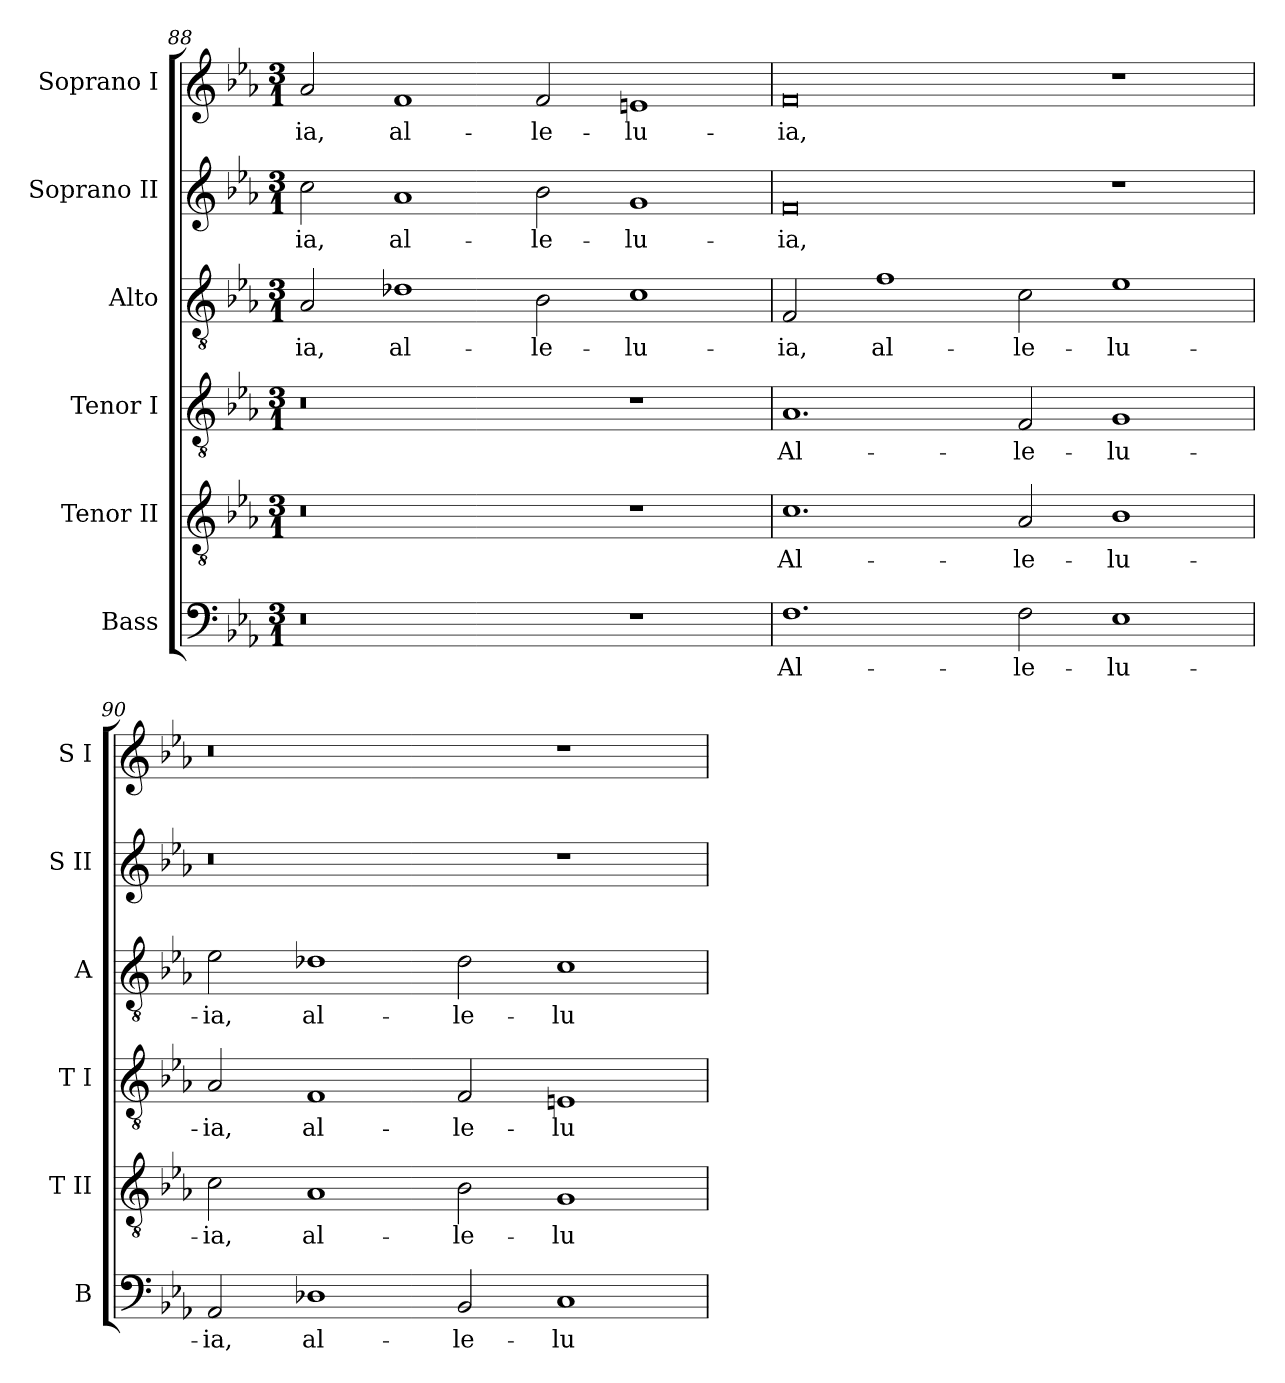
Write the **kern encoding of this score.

**kern	**text	**kern	**text	**kern	**text	**kern	**text	**kern	**text	**kern	**text
*part6	*part6	*part5	*part5	*part4	*part4	*part3	*part3	*part2	*part2	*part1	*part1
*staff6	*staff6	*staff5	*staff5	*staff4	*staff4	*staff3	*staff3	*staff2	*staff2	*staff1	*staff1
*I"Bass	*	*I"Tenor II	*	*I"Tenor I	*	*I"Alto	*	*I"Soprano II	*	*I"Soprano I	*
*I'B	*	*I'T II	*	*I'T I	*	*I'A	*	*I'S II	*	*I'S I	*
*clefF4	*	*clefGv2	*	*clefGv2	*	*clefGv2	*	*clefG2	*	*clefG2	*
*k[b-e-a-]	*	*k[b-e-a-]	*	*k[b-e-a-]	*	*k[b-e-a-]	*	*k[b-e-a-]	*	*k[b-e-a-]	*
*E-:	*	*E-:	*	*E-:	*	*E-:	*	*E-:	*	*E-:	*
*M3/1	*	*M3/1	*	*M3/1	*	*M3/1	*	*M3/1	*	*M3/1	*
=88	=88	=88	=88	=88	=88	=88	=88	=88	=88	=88	=88
!	!	!	!	!	!	!	!LO:LY:b:color=#000000	!	!	!	!
!	!	!	!	!	!	!	!	!	!LO:LY:b:color=#000000	!	!
!	!	!	!	!	!	!	!	!	!	!	!LO:LY:b:color=#000000
0r	.	0r	.	0r	.	2A-i/	-ia,	2cci\	-ia,	2a-i/	-ia,
!	!	!	!	!	!	!	!LO:LY:b:color=#000000	!	!	!	!
!	!	!	!	!	!	!	!	!	!LO:LY:b:color=#000000	!	!
!	!	!	!	!	!	!	!	!	!	!	!LO:LY:b:color=#000000
.	.	.	.	.	.	1d-Xi	al-	1a-i	al-	1fi	al-
!	!	!	!	!	!	!	!LO:LY:b:color=#000000	!	!	!	!
!	!	!	!	!	!	!	!	!	!LO:LY:b:color=#000000	!	!
!	!	!	!	!	!	!	!	!	!	!	!LO:LY:b:color=#000000
.	.	.	.	.	.	2B-i\	-le-	2b-i\	-le-	2fi/	-le-
!	!	!	!	!	!	!	!LO:LY:b:color=#000000	!	!	!	!
!	!	!	!	!	!	!	!	!	!LO:LY:b:color=#000000	!	!
!	!	!	!	!	!	!	!	!	!	!	!LO:LY:b:color=#000000
1r	.	1r	.	1r	.	1ci	-lu-	1gi	-lu-	1eni	-lu-
=89	=89	=89	=89	=89	=89	=89	=89	=89	=89	=89	=89
!	!LO:LY:b:color=#000000	!	!	!	!	!	!	!	!	!	!
!	!	!	!LO:LY:b:color=#000000	!	!	!	!	!	!	!	!
!	!	!	!	!	!LO:LY:b:color=#000000	!	!	!	!	!	!
!	!	!	!	!	!	!	!LO:LY:b:color=#000000	!	!	!	!
!	!	!	!	!	!	!	!	!	!LO:LY:b:color=#000000	!	!
!	!	!	!	!	!	!	!	!	!	!	!LO:LY:b:color=#000000
1.Fi	Al-	1.ci	Al-	1.A-i	Al-	2Fi/	-ia,	0fi	-ia,	0fi	-ia,
!	!	!	!	!	!	!	!LO:LY:b:color=#000000	!	!	!	!
.	.	.	.	.	.	1fi	al-	.	.	.	.
!	!LO:LY:b:color=#000000	!	!	!	!	!	!	!	!	!	!
!	!	!	!LO:LY:b:color=#000000	!	!	!	!	!	!	!	!
!	!	!	!	!	!LO:LY:b:color=#000000	!	!	!	!	!	!
!	!	!	!	!	!	!	!LO:LY:b:color=#000000	!	!	!	!
2Fi\	-le-	2A-i/	-le-	2Fi/	-le-	2ci\	-le-	.	.	.	.
!	!LO:LY:b:color=#000000	!	!	!	!	!	!	!	!	!	!
!	!	!	!LO:LY:b:color=#000000	!	!	!	!	!	!	!	!
!	!	!	!	!	!LO:LY:b:color=#000000	!	!	!	!	!	!
!	!	!	!	!	!	!	!LO:LY:b:color=#000000	!	!	!	!
1E-i	-lu-	1B-i	-lu-	1Gi	-lu-	1e-i	-lu-	1r	.	1r	.
=90	=90	=90	=90	=90	=90	=90	=90	=90	=90	=90	=90
!	!LO:LY:b:color=#000000	!	!	!	!	!	!	!	!	!	!
!	!	!	!LO:LY:b:color=#000000	!	!	!	!	!	!	!	!
!	!	!	!	!	!LO:LY:b:color=#000000	!	!	!	!	!	!
!	!	!	!	!	!	!	!LO:LY:b:color=#000000	!	!	!	!
2AA-i/	-ia,	2ci\	-ia,	2A-i/	-ia,	2e-i\	-ia,	0r	.	0r	.
!	!LO:LY:b:color=#000000	!	!	!	!	!	!	!	!	!	!
!	!	!	!LO:LY:b:color=#000000	!	!	!	!	!	!	!	!
!	!	!	!	!	!LO:LY:b:color=#000000	!	!	!	!	!	!
!	!	!	!	!	!	!	!LO:LY:b:color=#000000	!	!	!	!
1D-Xi	al-	1A-i	al-	1Fi	al-	1d-Xi	al-	.	.	.	.
!	!LO:LY:b:color=#000000	!	!	!	!	!	!	!	!	!	!
!	!	!	!LO:LY:b:color=#000000	!	!	!	!	!	!	!	!
!	!	!	!	!	!LO:LY:b:color=#000000	!	!	!	!	!	!
!	!	!	!	!	!	!	!LO:LY:b:color=#000000	!	!	!	!
2BB-i/	-le-	2B-i\	-le-	2Fi/	-le-	2d-i\	-le-	.	.	.	.
!	!LO:LY:b:color=#000000	!	!	!	!	!	!	!	!	!	!
!	!	!	!LO:LY:b:color=#000000	!	!	!	!	!	!	!	!
!	!	!	!	!	!LO:LY:b:color=#000000	!	!	!	!	!	!
!	!	!	!	!	!	!	!LO:LY:b:color=#000000	!	!	!	!
1Ci	-lu-	1Gi	-lu-	1Eni	-lu-	1ci	-lu-	1r	.	1r	.
=	=	=	=	=	=	=	=	=	=	=	=
*-	*-	*-	*-	*-	*-	*-	*-	*-	*-	*-	*-
